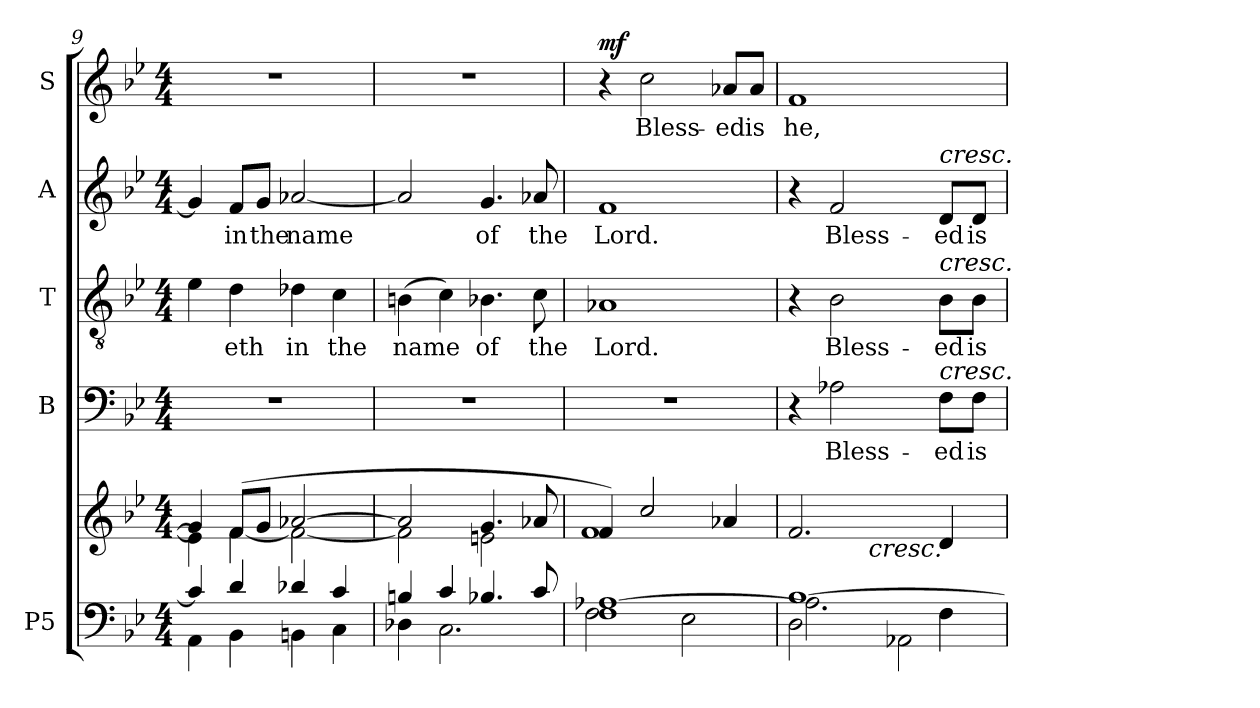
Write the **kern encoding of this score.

**kern	**kern	**kern	**text	**kern	**text	**kern	**text	**kern	**text	**dynam
*part5	*part5	*part4	*part4	*part3	*part3	*part2	*part2	*part1	*part1	*part1
*staff6	*staff5	*staff4	*staff4	*staff3	*staff3	*staff2	*staff2	*staff1	*staff1	*staff1
*I"P5	*	*I"B	*	*I"T	*	*I"A	*	*I"S	*	*
*	*	*I'B.	*	*I'T.	*	*I'A.	*	*I'S.	*	*
!!LO:PB:g=z
*clefF4	*clefG2	*clefF4	*	*clefGv2	*	*clefG2	*	*clefG2	*	*
*	*	*	*	*ITrd7c12	*	*	*	*	*	*
*k[b-e-]	*k[b-e-]	*k[b-e-]	*	*k[b-e-]	*	*k[b-e-]	*	*k[b-e-]	*	*
*B-:	*B-:	*B-:	*	*B-:	*	*B-:	*	*B-:	*	*
*M4/4	*M4/4	*M4/4	*	*M4/4	*	*M4/4	*	*M4/4	*	*
=9	=9	=9	=9	=9	=9	=9	=9	=9	=9	=9
*^	*^	*	*	*	*	*	*	*	*	*
4ci/]	4AAi\	4gi/]	4e-i\]	1r	.	4E-i\	.	4gi/]	.	1r	.	.
!	!	!	!	!	!	!	!LO:LY:b:color=#000000	!	!	!	!	!
!	!	!	!	!	!	!	!	!	!LO:LY:b:color=#000000	!	!	!
4di/	4BB-i\	(8fi/L	[4fi\	.	.	4Di\	-eth	8fi/L	in	.	.	.
!	!	!	!	!	!	!	!	!	!LO:LY:b:color=#000000	!	!	!
.	.	8gi/J	.	.	.	.	.	8gi/J	the	.	.	.
!	!	!	!	!	!	!	!LO:LY:b:color=#000000	!	!	!	!	!
!	!	!	!	!	!	!	!	!	!LO:LY:b:color=#000000	!	!	!
4d-Xi/	4BBni\	[2a-Xi/	2fi\_	.	.	4D-Xi\	in	[2a-Xi/	name	.	.	.
!	!	!	!	!	!	!	!LO:LY:b:color=#000000	!	!	!	!	!
4ci/	4Ci\	.	.	.	.	4Ci\	the	.	.	.	.	.
=10	=10	=10	=10	=10	=10	=10	=10	=10	=10	=10	=10	=10
!	!	!	!	!	!	!	!LO:LY:b:color=#000000	!	!	!	!	!
4Bni/	4D-Xi\	2a-i/]	2fi\]	1r	.	(4BBni\	name	2a-i/]	.	1r	.	.
4ci/	2.Ci\	.	.	.	.	4Ci\)	.	.	.	.	.	.
!	!	!	!	!	!	!	!LO:LY:b:color=#000000	!	!	!	!	!
!	!	!	!	!	!	!	!	!	!LO:LY:b:color=#000000	!	!	!
4.B-Xi/	.	4.gi/	2eni\	.	.	4.BB-Xi\	of	4.gi/	of	.	.	.
!	!	!	!	!	!	!	!LO:LY:b:color=#000000	!	!	!	!	!
!	!	!	!	!	!	!	!	!	!LO:LY:b:color=#000000	!	!	!
8ci/	.	8a-Xi/	.	.	.	8Ci\	the	8a-Xi/	the	.	.	.
=11	=11	=11	=11	=11	=11	=11	=11	=11	=11	=11	=11	=11
!	!	!	!	!	!	!	!LO:LY:b:color=#000000	!	!	!	!	!
!	!	!	!	!	!	!	!	!	!LO:LY:b:color=#000000	!	!	!
1Fi [1A-Xi	2Fi\	4fi/)	1fi	1r	.	1AA-Xi	Lord.	1fi	Lord.	4r	.	mf
!	!	!	!	!	!	!	!	!	!	!	!LO:LY:b:color=#000000	!
.	.	2cci/	.	.	.	.	.	.	.	2cci\	Bless-	.
.	2E-i\	.	.	.	.	.	.	.	.	.	.	.
!	!	!	!	!	!	!	!	!	!	!	!LO:LY:b:color=#000000	!
.	.	4a-Xi/	.	.	.	.	.	.	.	8a-Xi/L	-ed	.
!	!	!	!	!	!	!	!	!	!	!	!LO:LY:b:color=#000000	!
.	.	.	.	.	.	.	.	.	.	8a-i/J	is	.
=12	=12	=12	=12	=12	=12	=12	=12	=12	=12	=12	=12	=12
*	*^	*	*	*	*	*	*	*	*	*	*	*
!	!	!	!	!	!	!	!	!	!	!	!	!LO:LY:b:color=#000000	!
[1B-i	2Di\	2.A-i\]	2.fi/	4ryy	4r	.	4r	.	4r	.	1fi	he,	.
!	!	!	!	!	!	!LO:LY:b:color=#000000	!	!	!	!	!	!	!
!	!	!	!	!	!	!	!	!LO:LY:b:color=#000000	!	!	!	!	!
!	!	!	!	!	!	!	!	!	!	!LO:LY:b:color=#000000	!	!	!
.	.	.	.	16ryy	2A-Xi\	Bless-	2BB-i\	Bless-	2fi/	Bless-	.	.	.
.	.	.	.	32ryy	.	.	.	.	.	.	.	.	.
.	.	.	.	128ryy	.	.	.	.	.	.	.	.	.
.	.	.	.	256ryy	.	.	.	.	.	.	.	.	.
.	.	.	.	1024ryy	.	.	.	.	.	.	.	.	.
!	!	!	!	!LO:TX:b:i:t=cresc.	!	!	!	!	!	!	!	!	!
.	.	.	.	2ryy	.	.	.	.	.	.	.	.	.
.	2AA-Xi\	.	.	.	.	.	.	.	.	.	.	.	.
!	!	!	!	!	!	!LO:LY:b:color=#000000	!	!	!	!	!	!	!
!	!	!	!	!	!	!	!	!LO:LY:b:color=#000000	!	!	!	!	!
!	!	!	!	!	!	!	!	!	!LO:TX:a:i:t=cresc.	!	!	!	!
!	!	!	!	!	!	!	!LO:TX:a:i:t=cresc.	!	!	!	!	!	!
!	!	!	!	!	!LO:TX:a:i:t=cresc.	!	!	!	!	!	!	!	!
!	!	!	!	!	!	!	!	!	!	!LO:LY:b:color=#000000	!	!	!
.	.	4Fi\	4di/	.	8Fi\L	-ed	8BB-i\L	-ed	8di/L	-ed	.	.	.
.	.	.	.	8ryy	.	.	.	.	.	.	.	.	.
!	!	!	!	!	!	!LO:LY:b:color=#000000	!	!	!	!	!	!	!
!	!	!	!	!	!	!	!	!LO:LY:b:color=#000000	!	!	!	!	!
!	!	!	!	!	!	!	!	!	!	!LO:LY:b:color=#000000	!	!	!
.	.	.	.	.	8Fi\J	is	8BB-i\J	is	8di/J	is	.	.	.
.	.	.	.	64ryy	.	.	.	.	.	.	.	.	.
.	.	.	.	512.ryy	.	.	.	.	.	.	.	.	.
*v	*v	*v	*	*	*	*	*	*	*	*	*	*	*
*	*v	*v	*	*	*	*	*	*	*	*	*
=	=	=	=	=	=	=	=	=	=	=
*-	*-	*-	*-	*-	*-	*-	*-	*-	*-	*-
